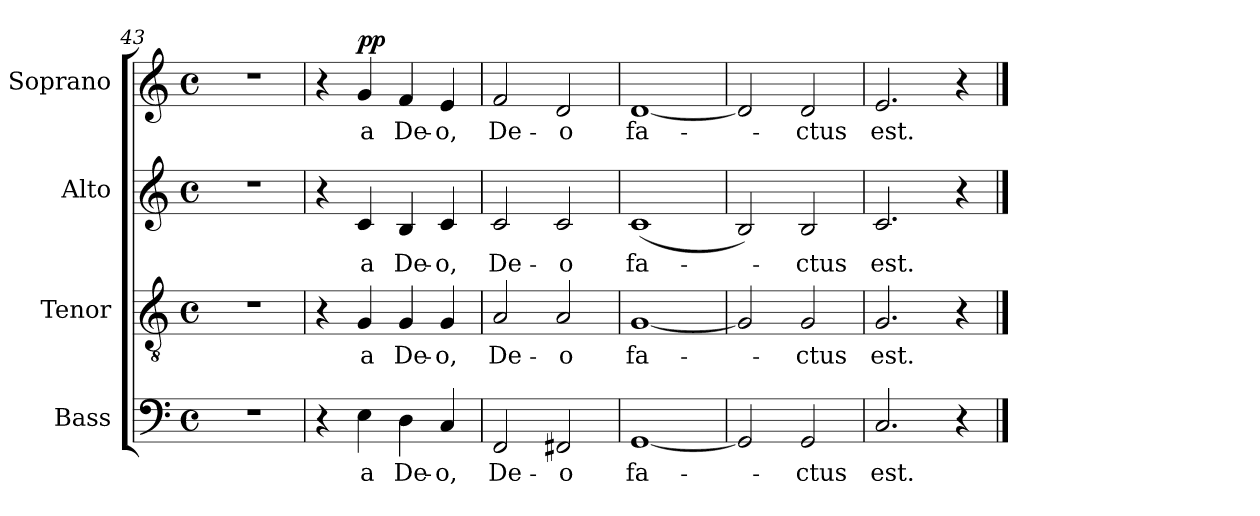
**kern	**text	**kern	**text	**kern	**text	**kern	**text	**dynam
*part4	*part4	*part3	*part3	*part2	*part2	*part1	*part1	*part1
*staff4	*staff4	*staff3	*staff3	*staff2	*staff2	*staff1	*staff1	*staff1
*I"Bass	*	*I"Tenor	*	*I"Alto	*	*I"Soprano	*	*
*I'B.	*	*I'T.	*	*I'A.	*	*I'S.	*	*
*clefF4	*	*clefGv2	*	*clefG2	*	*clefG2	*	*
*	*	*ITrd7c12	*	*	*	*	*	*
*k[]	*	*k[]	*	*k[]	*	*k[]	*	*
*C:	*	*C:	*	*C:	*	*C:	*	*
*M4/4	*	*M4/4	*	*M4/4	*	*M4/4	*	*
*met(c)	*	*met(c)	*	*met(c)	*	*met(c)	*	*
=43	=43	=43	=43	=43	=43	=43	=43	=43
1r	.	1r	.	1r	.	1r	.	.
=44	=44	=44	=44	=44	=44	=44	=44	=44
4r	.	4r	.	4r	.	4r	.	.
!	!LO:LY:b:color=#000000	!	!	!	!	!	!	!
!	!	!	!LO:LY:b:color=#000000	!	!	!	!	!
!	!	!	!	!	!LO:LY:b:color=#000000	!	!	!
!	!	!	!	!	!	!	!LO:LY:b:color=#000000	!
4Ei\	a	4GGi/	a	4ci/	a	4gi/	a	pp
!	!LO:LY:b:color=#000000	!	!	!	!	!	!	!
!	!	!	!LO:LY:b:color=#000000	!	!	!	!	!
!	!	!	!	!	!LO:LY:b:color=#000000	!	!	!
!	!	!	!	!	!	!	!LO:LY:b:color=#000000	!
4Di\	De-	4GGi/	De-	4Bi/	De-	4fi/	De-	.
!	!LO:LY:b:color=#000000	!	!	!	!	!	!	!
!	!	!	!LO:LY:b:color=#000000	!	!	!	!	!
!	!	!	!	!	!LO:LY:b:color=#000000	!	!	!
!	!	!	!	!	!	!	!LO:LY:b:color=#000000	!
4Ci/	-o,	4GGi/	-o,	4ci/	-o,	4ei/	-o,	.
=45	=45	=45	=45	=45	=45	=45	=45	=45
!	!LO:LY:b:color=#000000	!	!	!	!	!	!	!
!	!	!	!LO:LY:b:color=#000000	!	!	!	!	!
!	!	!	!	!	!LO:LY:b:color=#000000	!	!	!
!	!	!	!	!	!	!	!LO:LY:b:color=#000000	!
2FFi/	De-	2AAi/	De-	2ci/	De-	2fi/	De-	.
!	!LO:LY:b:color=#000000	!	!	!	!	!	!	!
!	!	!	!LO:LY:b:color=#000000	!	!	!	!	!
!	!	!	!	!	!LO:LY:b:color=#000000	!	!	!
!	!	!	!	!	!	!	!LO:LY:b:color=#000000	!
2FF#Xi/	-o	2AAi/	-o	2ci/	-o	2di/	-o	.
=46	=46	=46	=46	=46	=46	=46	=46	=46
!	!LO:LY:b:color=#000000	!	!	!	!	!	!	!
!	!	!	!LO:LY:b:color=#000000	!	!	!	!	!
!	!	!	!	!	!LO:LY:b:color=#000000	!	!	!
!	!	!	!	!	!	!	!LO:LY:b:color=#000000	!
[1GGi	fa-	[1GGi	fa-	(1ci	fa-	[1di	fa-	.
=47	=47	=47	=47	=47	=47	=47	=47	=47
2GGi/]	.	2GGi/]	.	2Bi/)	.	2di/]	.	.
!	!LO:LY:b:color=#000000	!	!	!	!	!	!	!
!	!	!	!LO:LY:b:color=#000000	!	!	!	!	!
!	!	!	!	!	!LO:LY:b:color=#000000	!	!	!
!	!	!	!	!	!	!	!LO:LY:b:color=#000000	!
2GGi/	-ctus	2GGi/	-ctus	2Bi/	-ctus	2di/	-ctus	.
=48	=48	=48	=48	=48	=48	=48	=48	=48
!	!LO:LY:b:color=#000000	!	!	!	!	!	!	!
!	!	!	!LO:LY:b:color=#000000	!	!	!	!	!
!	!	!	!	!	!LO:LY:b:color=#000000	!	!	!
!	!	!	!	!	!	!	!LO:LY:b:color=#000000	!
2.Ci/	est.	2.GGi/	est.	2.ci/	est.	2.ei/	est.	.
4r	.	4r	.	4r	.	4r	.	.
==	==	==	==	==	==	==	==	==
*-	*-	*-	*-	*-	*-	*-	*-	*-
